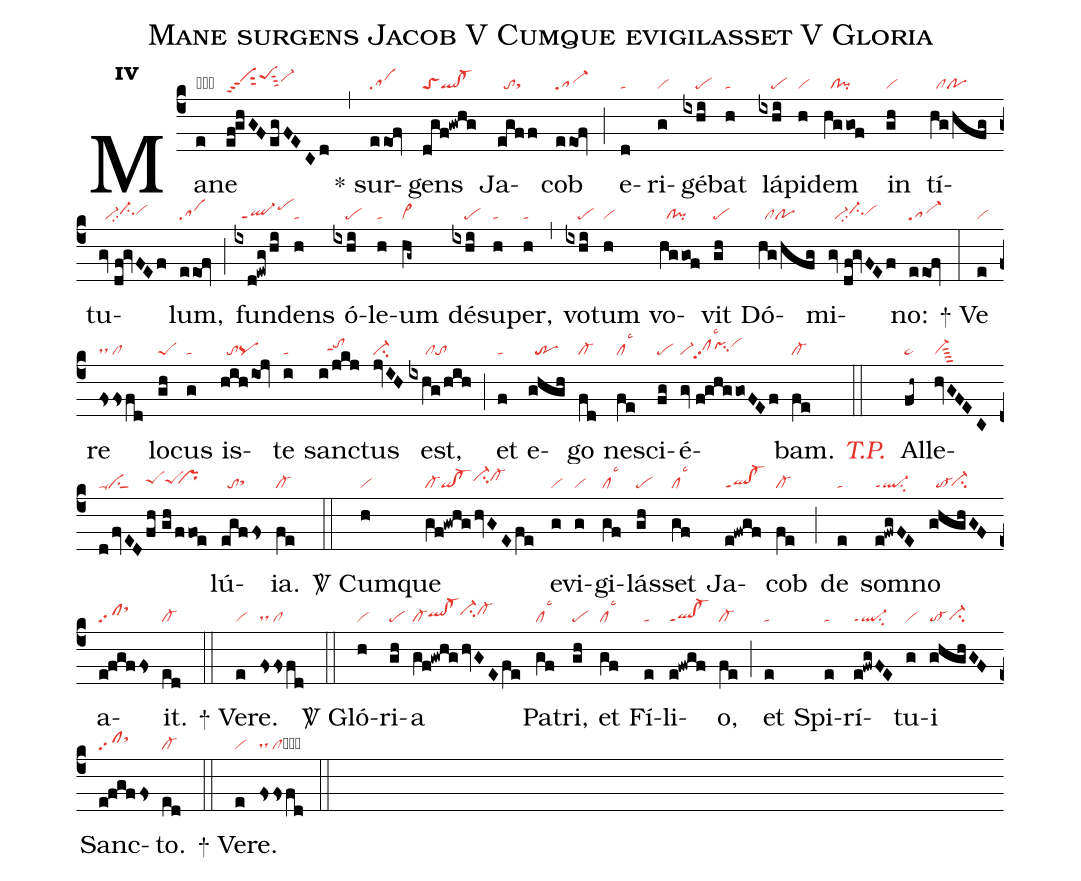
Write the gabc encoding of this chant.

name:Mane surgens Jacob V Cumque evigilasset V Gloria;
office-part:re;
mode:4;
nabc-lines:1;
%%
initial-style: 1;
name: Mane surgens Jacob;
mode: 4;
office-part: Responsorium;
annotation: Resp.;
annotation: iv;
nabc-lines:1;
%%
(c4) Ma(e|obvi)ne(ef!ghGFegFECd|vihippt3sut2peShjsut3vi-hi) (,) <sp>*</sp> sur(eeof|sa)gens(dgf!gwhg|toSql!cl-) Ja(egff|//tosthg)cob(eeof|sa-) (;) e(d|ta)ri(g|vi)gé(ixhi|////pe)bat(h|ta) lá(ixhi|////pe)pi(h|vi)dem(hggof|//cl!pi) in(gh|vi) tí(hg/hfg|//clpo)tu(gv//df!gvFEf|//vi-ci-hhpp2vihh)lum,(eeof|sa) (;) fun(ixd!ewg/hi|//ql-ppt1pehj)dens(h|ta) ó(ixhi|////pe)le(h|ta)um(hg~|vi>) dé(ixhi|////pe)su(h|ta)per,(h|ta) (,) vo(ixhi|////pe)tum(h|vi) vo(hggof|//cl!pi)vit(gh|pe) Dó(hg/hfg|//clpo)mi(gv//df!gvFEf|//vi-ci-hhpp2vihh)no:(eeof|sa-) (:)
<sp>+</sp> Ve(e|vi)re(fssfd|dshg/cl) lo(gh|peS)cus(g|ta) is(hihioj|//topq)te(i|ta) sanc(i/jkj|//tohippt1)tus(jvIH|ci-) est,(ixhg/hih|/////clto) (;) et(f|ta) e(ghgh|//tr)go(fd|cl-) nes(fe|cllsc3)ci(fg|pe)é(gv//f!ghggoFEf|vi-clhhpp2lsc3``pihhsu1vihi)bam.(fe|cl-) (::) <i><c> T.P.</c> </i> Al(fh~|ta>)le(hvGFEC/|vi-sut4|d/fvED|ciSppu1|fh//gh/ffoe|peShhpeShh``prhh)lú(egffs|//tosthh)ia.(fe|cl-) (::)
<sp>V/</sp> Cum(h|vi)que(gf!gwhg/hvGEfe|cl-qi!cl-ci-hicl-hi) e(g|vi)vi(g|vi)gi(gf|cllsc3)lás(gh|pe)set(gf|cllsc3) Ja(e!fwgf|ql!cl-ppt1)cob(fe|cl-) (;) de(e|ta) som(e!fwgFE|ql-ppt1su2)no(ghghGF|//to-`ci-hg) a(e!fgffs|clpp2sthk)it.(ed|cl-) (::)
<sp>+</sp> Ve(e|vi)re.(fssfd|dshg/cl) (::)
<sp>V/</sp> Gló(h|vi)ri(gh|pe)a(gf!gwhg/hvGEfe|cl-qlhh!cl-hhci-hicl-hi) Pa(gf|cllsc3)tri,(gh|pe) et(gf|cllsc3) Fí(e|ta)li(e!fwgf|ql!cl-ppt1)o,(fe|cl-) (;) et(e|ta) Spi(e|ta)rí(e!fwgFE|ql-ppt1su2)tu(g|vi)i(ghghGF|to-ci-hg) Sanc(e!fgffs|clpp2sthj)to.(ed|cl-) (::)
<sp>+</sp> Ve(e|vi)re.(fssfd|dshg/clcb) (::)
